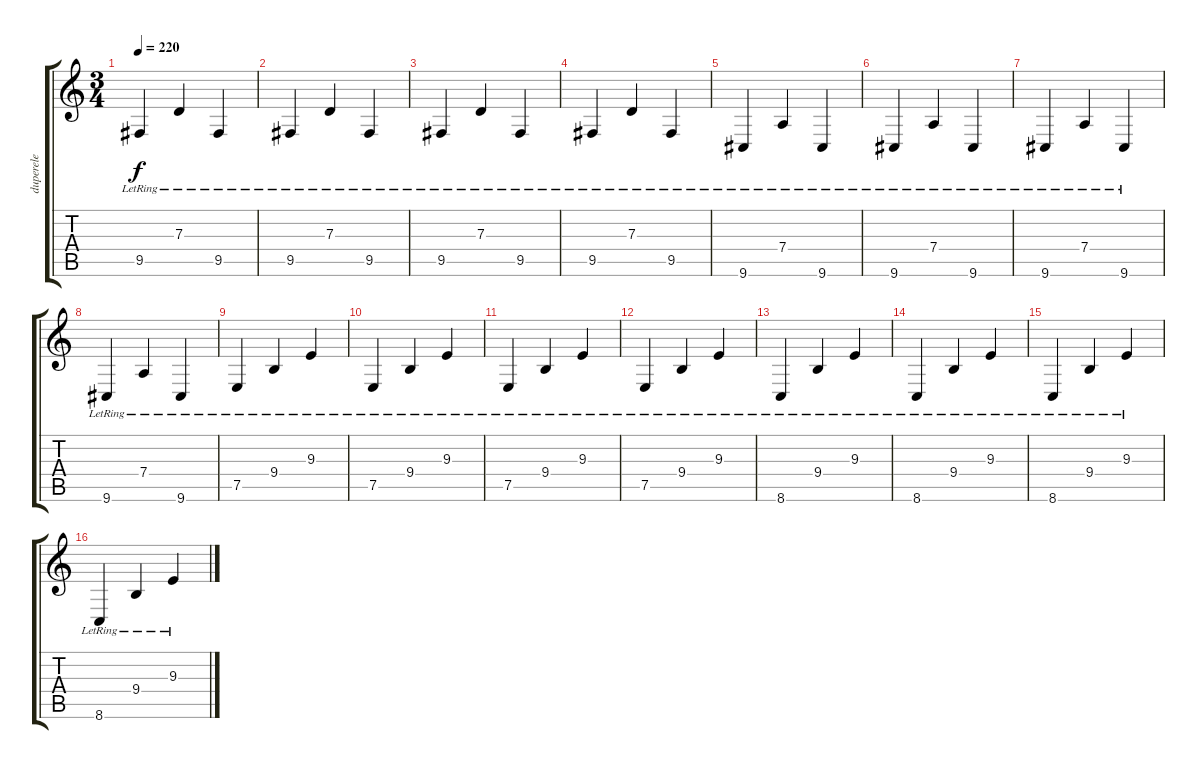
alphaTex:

\track ("duperele" "duperele") {instrument stringensemble2}
\staff {score tabs}
\tuning (E4 B3 G3 D3 A2 E2) {hide}
\ts (3 4)
\tempo 220
\clef g2
\ks c
9.5{lr}.4{dy f} 7.3{lr}.4 9.5{lr}.4 |
9.5{lr}.4 7.3{lr}.4 9.5{lr}.4 |
9.5{lr}.4 7.3{lr}.4 9.5{lr}.4 |
9.5{lr}.4 7.3{lr}.4 9.5{lr}.4 |
9.6{lr}.4 7.4{lr}.4 9.6{lr}.4 |
9.6{lr}.4 7.4{lr}.4 9.6{lr}.4 |
9.6{lr}.4 7.4{lr}.4 9.6{lr}.4 |
9.6{lr}.4 7.4{lr}.4 9.6{lr}.4 |
7.5{lr}.4 9.4{lr}.4 9.3{lr}.4 |
7.5{lr}.4 9.4{lr}.4 9.3{lr}.4 |
7.5{lr}.4 9.4{lr}.4 9.3{lr}.4 |
7.5{lr}.4 9.4{lr}.4 9.3{lr}.4 |
8.6{lr}.4 9.4{lr}.4 9.3{lr}.4 |
8.6{lr}.4 9.4{lr}.4 9.3{lr}.4 |
8.6{lr}.4 9.4{lr}.4 9.3{lr}.4 |
8.6{lr}.4 9.4{lr}.4 9.3{lr}.4
